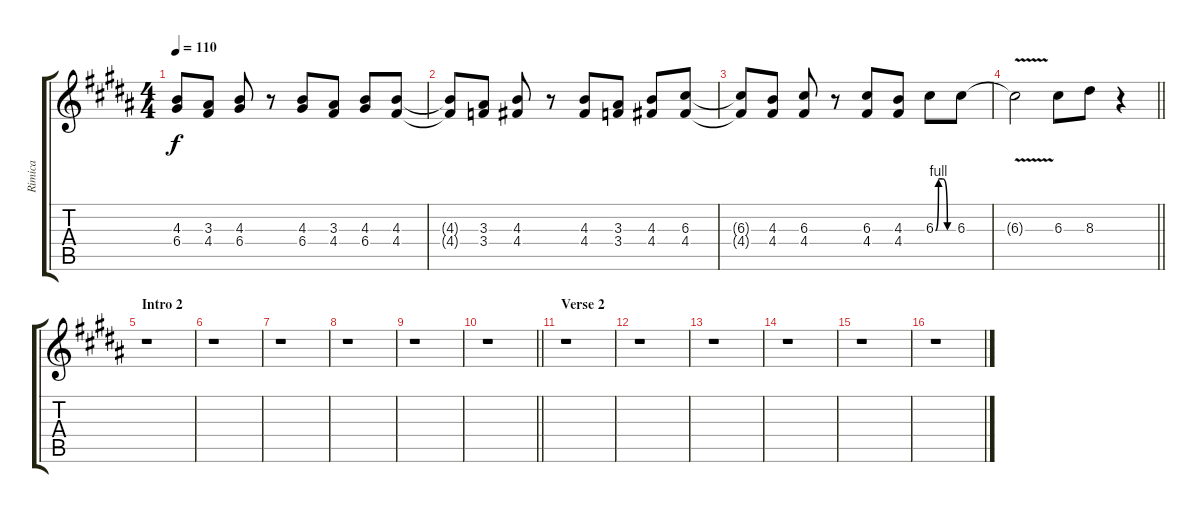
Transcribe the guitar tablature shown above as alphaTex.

\track ("Rimica" "Rimica") {instrument overdrivenguitar}
\staff {score tabs}
\tuning (E4 B3 G3 D3 A2 E2) {hide}
\ts (4 4)
\tempo 110
\clef g2
\ks b
(4.3{t} 6.4{t}).8{dy f} (3.3 4.4).8 (4.3 6.4).8 r.8 (4.3 6.4).8 (3.3 4.4).8 (4.3 6.4).8 (4.3 4.4).8 |
\ks g#minor
(4.3{t} 4.4{t}).8 (3.3 3.4).8 (4.3 4.4).8 r.8 (4.3 4.4).8 (3.3 3.4).8 (4.3 4.4).8 (6.3 4.4).8 |
(6.3{t} 4.4{t}).8 (4.3 4.4).8 (6.3 4.4).8 r.8 (6.3 4.4).8 (4.3 4.4).8 6.3{be (custom 0 0 10 4 25 4 40 0 60 0)}.8 6.3.8 |
\barLineRight lightlight
6.3{v t}.2 6.3.8 8.3.8 r.4 |
\section ("" "Intro 2")
\ks b
r.1 |
\ks g#minor
r.1 |
r.1 |
r.1 |
\ks b
r.1 |
\barLineRight lightlight
\ks g#minor
r.1 |
\section ("" "Verse 2")
\ks b
r.1 |
\ks g#minor
r.1 |
r.1 |
r.1 |
\ks b
r.1 |
\ks g#minor
r.1
